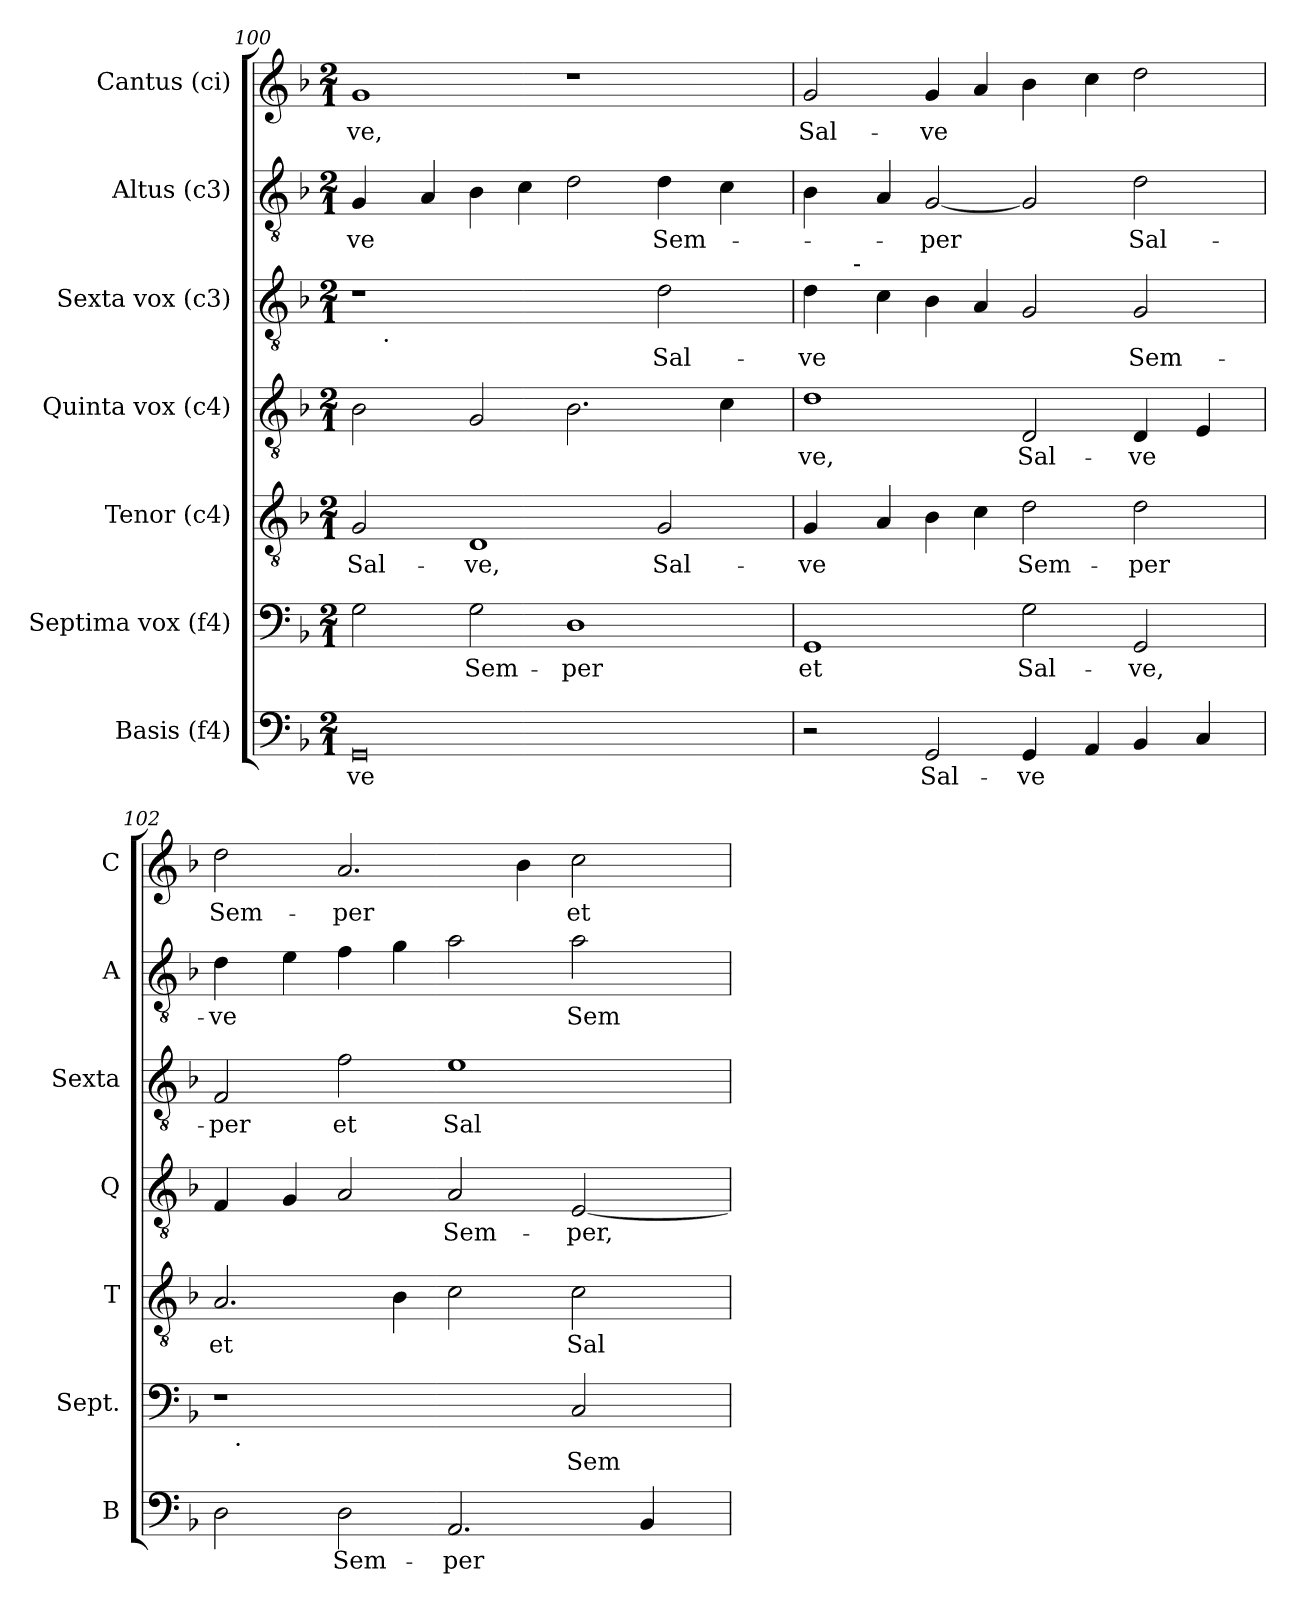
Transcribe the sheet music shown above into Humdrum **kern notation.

**kern	**text	**kern	**text	**kern	**text	**kern	**text	**kern	**text	**kern	**text	**kern	**text
*part7	*part7	*part6	*part6	*part5	*part5	*part4	*part4	*part3	*part3	*part2	*part2	*part1	*part1
*staff7	*staff7	*staff6	*staff6	*staff5	*staff5	*staff4	*staff4	*staff3	*staff3	*staff2	*staff2	*staff1	*staff1
*I"Basis (f4)	*	*I"Septima vox (f4)	*	*I"Tenor (c4)	*	*I"Quinta vox (c4)	*	*I"Sexta vox (c3)	*	*I"Altus (c3)	*	*I"Cantus (ci)	*
*I'B	*	*I'Sept.	*	*I'T	*	*I'Q	*	*I'Sexta	*	*I'A	*	*I'C	*
*clefF4	*	*clefF4	*	*clefGv2	*	*clefGv2	*	*clefGv2	*	*clefGv2	*	*clefG2	*
*k[b-]	*	*k[b-]	*	*k[b-]	*	*k[b-]	*	*k[b-]	*	*k[b-]	*	*k[b-]	*
*F:	*	*F:	*	*F:	*	*F:	*	*F:	*	*F:	*	*F:	*
*M2/1	*	*M2/1	*	*M2/1	*	*M2/1	*	*M2/1	*	*M2/1	*	*M2/1	*
=100	=100	=100	=100	=100	=100	=100	=100	=100	=100	=100	=100	=100	=100
!	!LO:LY:b:rj	!	!	!	!LO:LY:b:cj	!	!	!	!	!	!LO:LY:b:cj	!	!LO:LY:b:cj
*	*	*	*	*	*	*	*	*^	*	*	*	*	*
0GG	-ve	2G\	.	2G/	Sal-	2B-\	.	1r	16ryy	.	4G/	-ve	1g	-ve,
.	.	.	.	.	.	.	.	.	64ryy	.	.	.	.	.
!	!	!	!	!	!	!	!	!	!LO:TX:b:t=.	!	!	!	!	!
.	.	.	.	.	.	.	.	.	1ryy	.	.	.	.	.
.	.	.	.	.	.	.	.	.	.	.	4A/	.	.	.
!	!	!	!LO:LY:b:cj	!	!LO:LY:b:cj	!	!	!	!	!	!	!	!	!
.	.	2G\	Sem-	1D	-ve,	2G/	.	.	.	.	4B-\	.	.	.
.	.	.	.	.	.	.	.	.	.	.	4c\	.	.	.
!	!	!	!LO:LY:b:cj	!	!	!	!	!	!	!	!	!	!	!
.	.	1D	-per	.	.	2.B-\	.	2ryy	.	.	2d\	.	1r	.
.	.	.	.	.	.	.	.	.	2ryy	.	.	.	.	.
!	!	!	!	!	!LO:LY:b:cj	!	!	!	!	!LO:LY:b:cj	!	!LO:LY:b	!	!
.	.	.	.	2G/	Sal-	.	.	2d\	.	Sal-	4d\	Sem-	.	.
.	.	.	.	.	.	.	.	.	4ryy	.	.	.	.	.
.	.	.	.	.	.	4c\	.	.	.	.	4c\	.	.	.
.	.	.	.	.	.	.	.	.	8ryy	.	.	.	.	.
.	.	.	.	.	.	.	.	.	32.ryy	.	.	.	.	.
!!LO:LB:g=z
=101	=101	=101	=101	=101	=101	=101	=101	=101	=101	=101	=101	=101	=101	=101
!	!	!	!LO:LY:b:cj	!	!LO:LY:b:cj	!	!LO:LY:b:cj	!	!	!LO:LY:b:cj	!	!	!	!LO:LY:b:cj
2r	.	1GG	et	4G/	-ve	1d	-ve,	4d\	8ryy	-ve	4B-\	.	2g/	Sal-
.	.	.	.	.	.	.	.	.	32.ryy	.	.	.	.	.
!	!	!	!	!	!	!	!	!	!LO:TX:a:t=-	!	!	!	!	!
.	.	.	.	.	.	.	.	.	1ryy	.	.	.	.	.
.	.	.	.	4A/	.	.	.	4c\	.	.	4A/	.	.	.
!	!LO:LY:b:cj	!	!	!	!	!	!	!	!	!	!	!LO:LY:b	!	!LO:LY:b:cj
2GG/	Sal-	.	.	4B-\	.	.	.	4B-\	.	.	[<2G/	-per	4g/	-ve
.	.	.	.	4c\	.	.	.	4A/	.	.	.	.	4a/	.
!	!LO:LY:b:cj	!	!LO:LY:b:cj	!	!LO:LY:b:cj	!	!LO:LY:b:cj	!	!	!	!	!	!	!
4GG/	-ve	2G\	Sal-	2d\	Sem-	2D/	Sal-	2G/	.	.	2G/]	.	4b-\	.
.	.	.	.	.	.	.	.	.	2ryy	.	.	.	.	.
4AA/	.	.	.	.	.	.	.	.	.	.	.	.	4cc\	.
!	!	!	!LO:LY:b:cj	!	!LO:LY:b:cj	!	!LO:LY:b:cj	!	!	!LO:LY:b:cj	!	!LO:LY:b:cj	!	!
4BB-/	.	2GG/	-ve,	2d\	-per	4D/	-ve	2G/	.	Sem-	2d\	Sal-	2dd\	.
.	.	.	.	.	.	.	.	.	4ryy	.	.	.	.	.
4C/	.	.	.	.	.	4E/	.	.	.	.	.	.	.	.
.	.	.	.	.	.	.	.	.	16ryy	.	.	.	.	.
.	.	.	.	.	.	.	.	.	64ryy	.	.	.	.	.
=102	=102	=102	=102	=102	=102	=102	=102	=102	=102	=102	=102	=102	=102	=102
!	!	!	!	!	!LO:LY:b:cj	!	!	!	!	!LO:LY:b:cj	!	!LO:LY:b:cj	!	!LO:LY:b:cj
*	*	*^	*	*	*	*	*	*v	*v	*	*	*	*	*
2D\	.	1r	32.ryy	.	2.A/	et	4F/	.	2F/	-per	4d\	-ve	2dd\	Sem-
!	!	!	!LO:TX:b:t=.	!	!	!	!	!	!	!	!	!	!	!
.	.	.	1ryy	.	.	.	.	.	.	.	.	.	.	.
.	.	.	.	.	.	.	4G/	.	.	.	4e\	.	.	.
!	!LO:LY:b:cj	!	!	!	!	!	!	!	!	!LO:LY:b:cj	!	!	!	!LO:LY:b
2D\	Sem-	.	.	.	.	.	2A/	.	2f\	et	4f\	.	2.a/	-per
.	.	.	.	.	4B-\	.	.	.	.	.	4g\	.	.	.
!	!LO:LY:b	!	!	!	!	!	!	!LO:LY:b:cj	!	!LO:LY:b:cj	!	!	!	!
2.AA/	-per	2ryy	.	.	2c\	.	2A/	Sem-	1e	Sal-	2a\	.	.	.
.	.	.	2ryy	.	.	.	.	.	.	.	.	.	.	.
.	.	.	.	.	.	.	.	.	.	.	.	.	4b-\	.
!	!	!	!	!LO:LY:b:cj	!	!LO:LY:b:cj	!	!LO:LY:b	!	!	!	!LO:LY:b:cj	!	!LO:LY:b:cj
.	.	2C/	.	Sem-	2c\	Sal-	[<2E/	-per,	.	.	2a\	Sem-	2cc\	et
.	.	.	4ryy	.	.	.	.	.	.	.	.	.	.	.
4BB-/	.	.	.	.	.	.	.	.	.	.	.	.	.	.
.	.	.	8ryy	.	.	.	.	.	.	.	.	.	.	.
.	.	.	16ryy	.	.	.	.	.	.	.	.	.	.	.
.	.	.	64ryy	.	.	.	.	.	.	.	.	.	.	.
*	*	*v	*v	*	*	*	*	*	*	*	*	*	*	*
=	=	=	=	=	=	=	=	=	=	=	=	=	=
*-	*-	*-	*-	*-	*-	*-	*-	*-	*-	*-	*-	*-	*-
